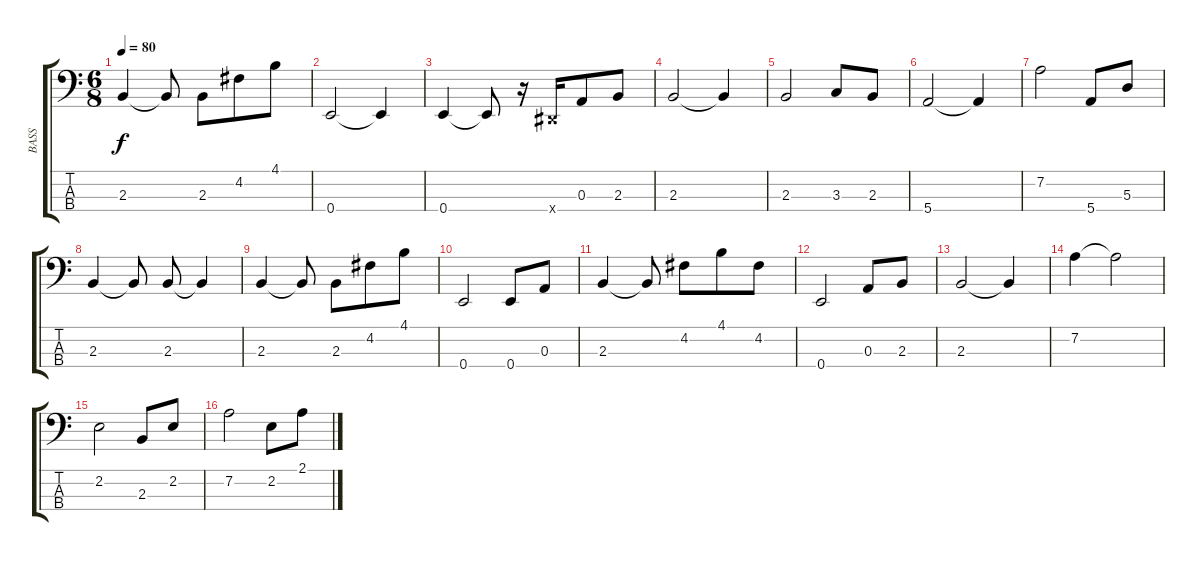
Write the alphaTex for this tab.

\track ("BASS" "BASS") {instrument electricbassfinger}
\staff {score tabs}
\tuning (G2 D2 A1 E1) {hide}
\ts (6 8)
\tempo 80
\clef f4
\ks c
2.3.4{dy f} 2.3{t}.8 2.3.8 4.2.8 4.1.8 |
0.4.2 0.4{t}.4 |
0.4.4 0.4{t}.8 r.16 -1.4{x}.16 0.3.8 2.3.8 |
2.3.2 2.3{t}.4 |
2.3.2 3.3.8 2.3.8 |
5.4.2 5.4{t}.4 |
7.2.2 5.4.8 5.3.8 |
2.3.4 2.3{t}.8 2.3.8 2.3{t}.4 |
2.3.4 2.3{t}.8 2.3.8 4.2.8 4.1.8 |
0.4.2 0.4.8 0.3.8 |
2.3.4 2.3{t}.8 4.2.8 4.1.8 4.2.8 |
0.4.2 0.3.8 2.3.8 |
2.3.2 2.3{t}.4 |
7.2.4 7.2{t}.2 |
2.2.2 2.3.8 2.2.8 |
7.2.2 2.2.8 2.1.8
